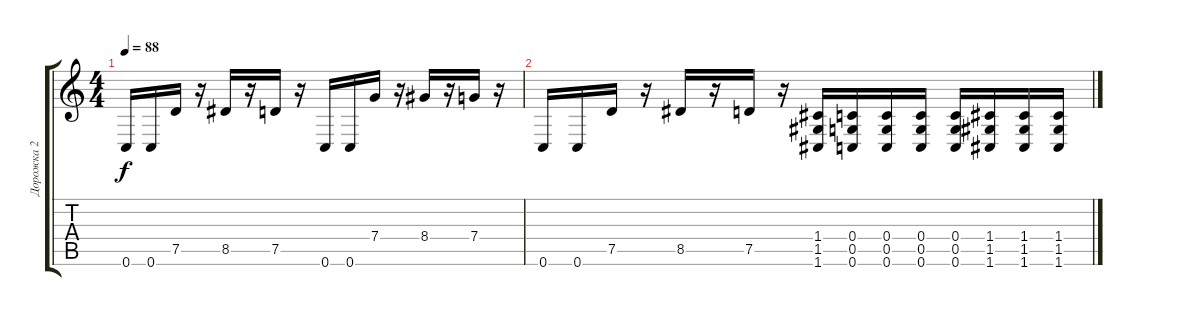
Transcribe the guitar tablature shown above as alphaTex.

\track ("Дорожка 2" "Дорожка 2") {instrument distortionguitar}
\staff {score tabs}
\tuning (D4 A3 F3 C3 G2 C2) {hide}
\ts (4 4)
\tempo 88
\clef g2
\ks c
0.6.16{dy f} 0.6.16 7.5.16 r.16 8.5.16 r.16 7.5.16 r.16 0.6.16 0.6.16 7.4.16 r.16 8.4.16 r.16 7.4.16 r.16 |
0.6.16 0.6.16 7.5.16 r.16 8.5.16 r.16 7.5.16 r.16 (1.4 1.5 1.6).16 (0.4 0.5 0.6).16 (0.4 0.5 0.6).16 (0.4 0.5 0.6).16 (0.4 0.5 0.6).16 (1.4 1.5 1.6).16 (1.4 1.5 1.6).16 (1.4 1.5 1.6).16
